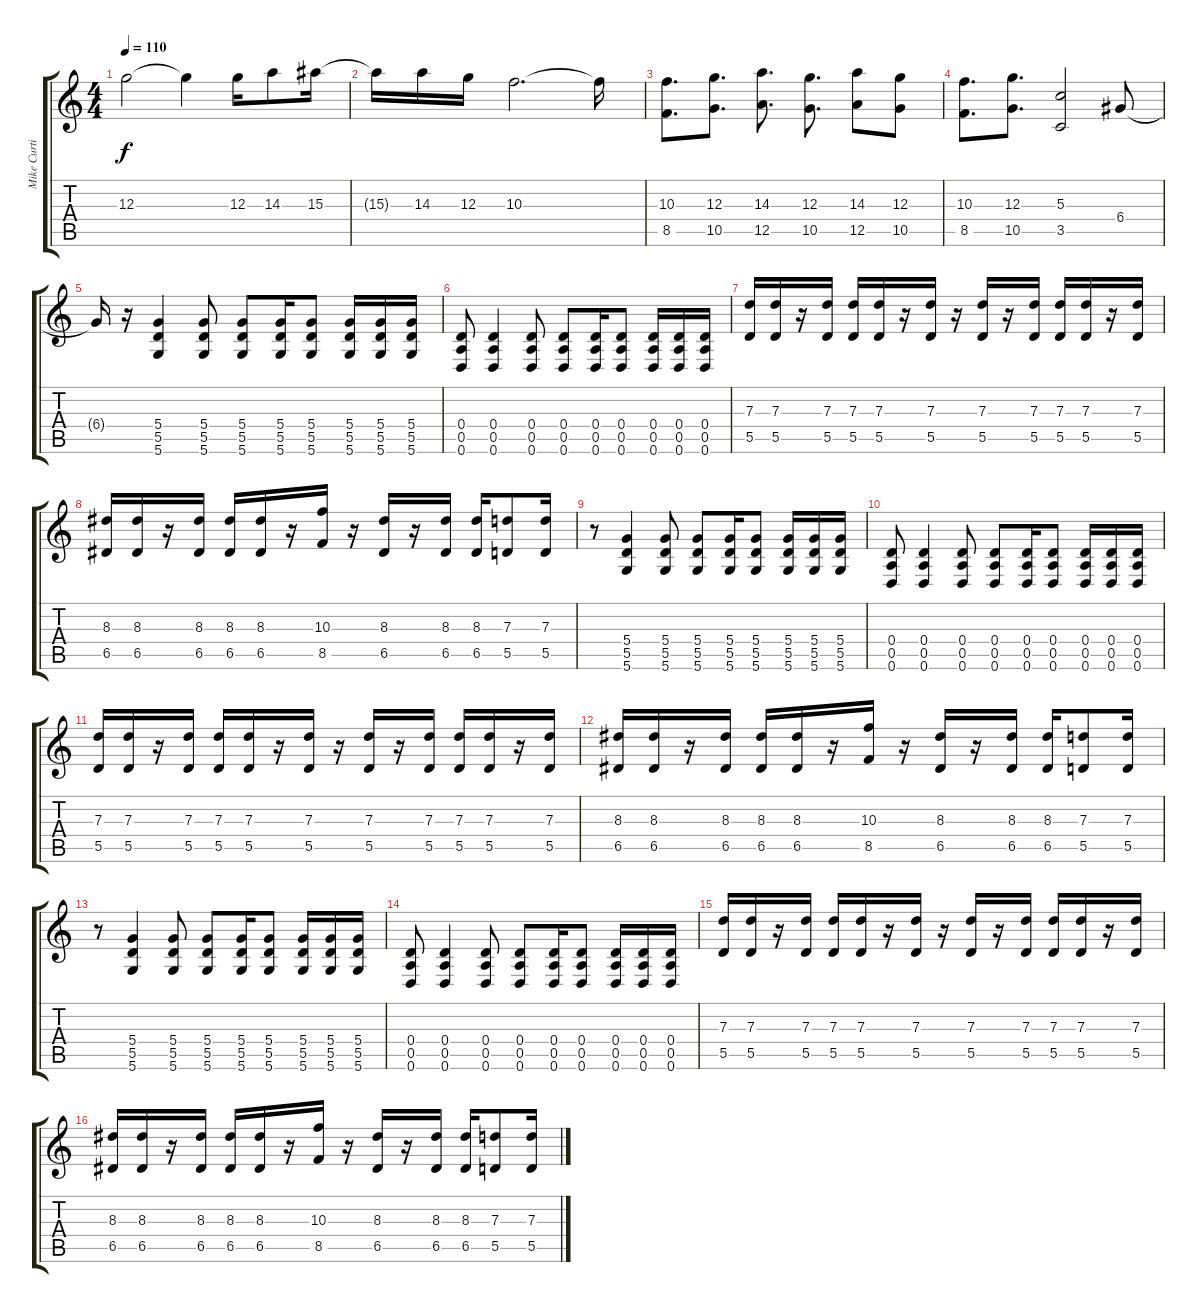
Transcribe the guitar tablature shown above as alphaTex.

\track ("Mike Curtis" "Mike Curti") {instrument distortionguitar}
\staff {score tabs}
\tuning (E4 B3 G3 D3 A2 D2) {hide}
\ts (4 4)
\tempo 110
\clef g2
\ks c
12.3.2{dy f} 12.3{t}.4 12.3.16 14.3.8 15.3.16 |
15.3{t}.16 14.3.16 12.3.16 10.3.2{d} 10.3{t}.16 |
(10.3 8.5).8{d} (12.3 10.5).8{d} (14.3 12.5).8{d} (12.3 10.5).8{d} (14.3 12.5).8 (12.3 10.5).8 |
(10.3 8.5).8{d} (12.3 10.5).8{d} (5.3 3.5).2 6.4.8 |
6.4{t}.16 r.16 (5.4 5.5 5.6).4 (5.4 5.5 5.6).8 (5.4 5.5 5.6).8 (5.4 5.5 5.6).16 (5.4 5.5 5.6).8 (5.4 5.5 5.6).16 (5.4 5.5 5.6).16 (5.4 5.5 5.6).16 |
(0.4 0.5 0.6).8 (0.4 0.5 0.6).4 (0.4 0.5 0.6).8 (0.4 0.5 0.6).8 (0.4 0.5 0.6).16 (0.4 0.5 0.6).8 (0.4 0.5 0.6).16 (0.4 0.5 0.6).16 (0.4 0.5 0.6).16 |
(7.3 5.5).16 (7.3 5.5).16 r.16 (7.3 5.5).16 (7.3 5.5).16 (7.3 5.5).16 r.16 (7.3 5.5).16 r.16 (7.3 5.5).16 r.16 (7.3 5.5).16 (7.3 5.5).16 (7.3 5.5).16 r.16 (7.3 5.5).16 |
(8.3 6.5).16 (8.3 6.5).16 r.16 (8.3 6.5).16 (8.3 6.5).16 (8.3 6.5).16 r.16 (10.3 8.5).16 r.16 (8.3 6.5).16 r.16 (8.3 6.5).16 (8.3 6.5).16 (7.3 5.5).8 (7.3 5.5).16 |
r.8 (5.4 5.5 5.6).4 (5.4 5.5 5.6).8 (5.4 5.5 5.6).8 (5.4 5.5 5.6).16 (5.4 5.5 5.6).8 (5.4 5.5 5.6).16 (5.4 5.5 5.6).16 (5.4 5.5 5.6).16 |
(0.4 0.5 0.6).8 (0.4 0.5 0.6).4 (0.4 0.5 0.6).8 (0.4 0.5 0.6).8 (0.4 0.5 0.6).16 (0.4 0.5 0.6).8 (0.4 0.5 0.6).16 (0.4 0.5 0.6).16 (0.4 0.5 0.6).16 |
(7.3 5.5).16 (7.3 5.5).16 r.16 (7.3 5.5).16 (7.3 5.5).16 (7.3 5.5).16 r.16 (7.3 5.5).16 r.16 (7.3 5.5).16 r.16 (7.3 5.5).16 (7.3 5.5).16 (7.3 5.5).16 r.16 (7.3 5.5).16 |
(8.3 6.5).16 (8.3 6.5).16 r.16 (8.3 6.5).16 (8.3 6.5).16 (8.3 6.5).16 r.16 (10.3 8.5).16 r.16 (8.3 6.5).16 r.16 (8.3 6.5).16 (8.3 6.5).16 (7.3 5.5).8 (7.3 5.5).16 |
r.8 (5.4 5.5 5.6).4 (5.4 5.5 5.6).8 (5.4 5.5 5.6).8 (5.4 5.5 5.6).16 (5.4 5.5 5.6).8 (5.4 5.5 5.6).16 (5.4 5.5 5.6).16 (5.4 5.5 5.6).16 |
(0.4 0.5 0.6).8 (0.4 0.5 0.6).4 (0.4 0.5 0.6).8 (0.4 0.5 0.6).8 (0.4 0.5 0.6).16 (0.4 0.5 0.6).8 (0.4 0.5 0.6).16 (0.4 0.5 0.6).16 (0.4 0.5 0.6).16 |
(7.3 5.5).16 (7.3 5.5).16 r.16 (7.3 5.5).16 (7.3 5.5).16 (7.3 5.5).16 r.16 (7.3 5.5).16 r.16 (7.3 5.5).16 r.16 (7.3 5.5).16 (7.3 5.5).16 (7.3 5.5).16 r.16 (7.3 5.5).16 |
(8.3 6.5).16 (8.3 6.5).16 r.16 (8.3 6.5).16 (8.3 6.5).16 (8.3 6.5).16 r.16 (10.3 8.5).16 r.16 (8.3 6.5).16 r.16 (8.3 6.5).16 (8.3 6.5).16 (7.3 5.5).8 (7.3 5.5).16
